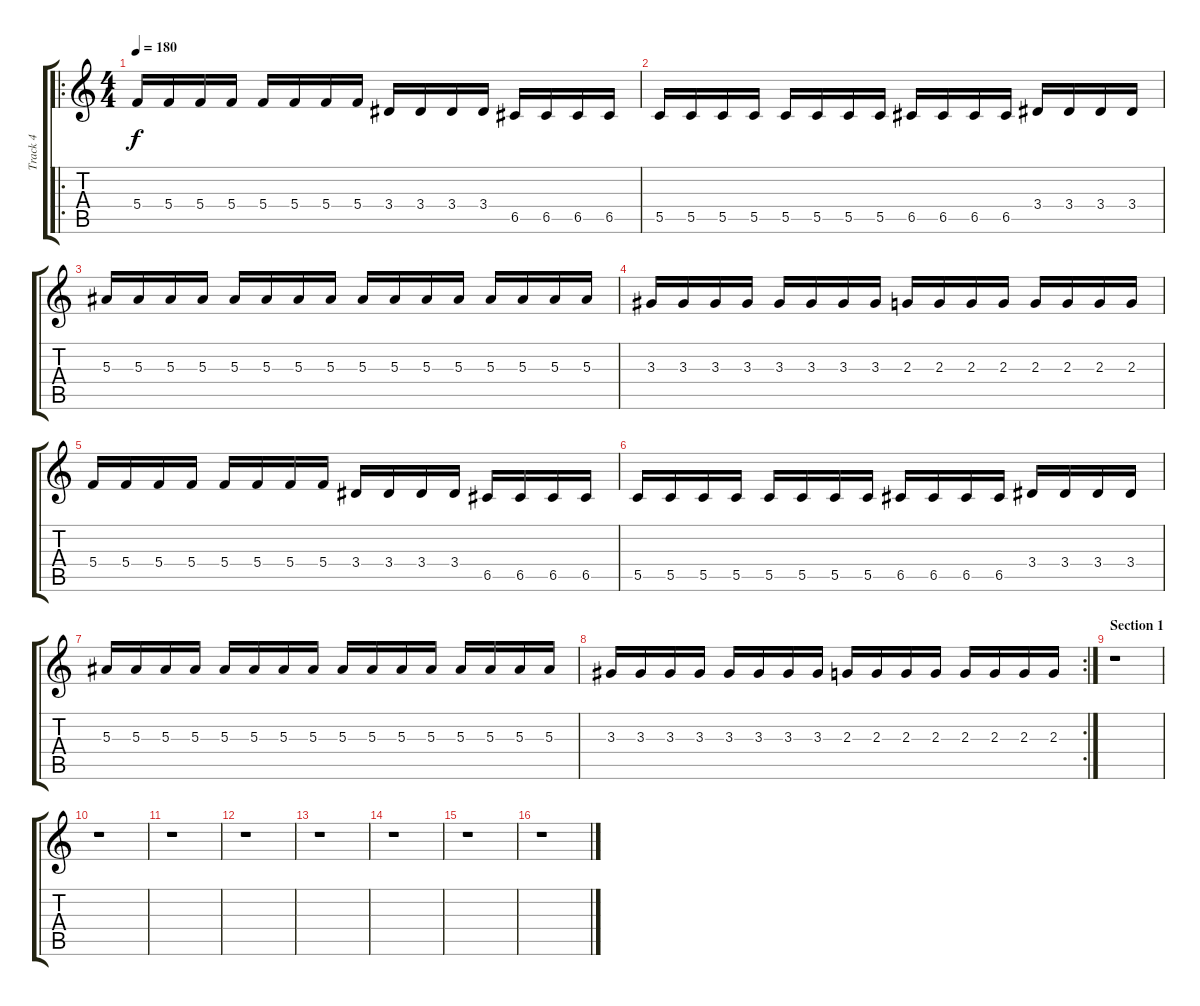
\track ("Track 4" "Track 4") {instrument distortionguitar}
\staff {score tabs}
\tuning (D4 A3 F3 C3 G2 D2) {hide}
\ro
\ts (4 4)
\tempo 180
\clef g2
\ks c
5.4.16{dy f} 5.4.16 5.4.16 5.4.16 5.4.16 5.4.16 5.4.16 5.4.16 3.4.16 3.4.16 3.4.16 3.4.16 6.5.16 6.5.16 6.5.16 6.5.16 |
5.5.16 5.5.16 5.5.16 5.5.16 5.5.16 5.5.16 5.5.16 5.5.16 6.5.16 6.5.16 6.5.16 6.5.16 3.4.16 3.4.16 3.4.16 3.4.16 |
5.3.16 5.3.16 5.3.16 5.3.16 5.3.16 5.3.16 5.3.16 5.3.16 5.3.16 5.3.16 5.3.16 5.3.16 5.3.16 5.3.16 5.3.16 5.3.16 |
3.3.16 3.3.16 3.3.16 3.3.16 3.3.16 3.3.16 3.3.16 3.3.16 2.3.16 2.3.16 2.3.16 2.3.16 2.3.16 2.3.16 2.3.16 2.3.16 |
5.4.16 5.4.16 5.4.16 5.4.16 5.4.16 5.4.16 5.4.16 5.4.16 3.4.16 3.4.16 3.4.16 3.4.16 6.5.16 6.5.16 6.5.16 6.5.16 |
5.5.16 5.5.16 5.5.16 5.5.16 5.5.16 5.5.16 5.5.16 5.5.16 6.5.16 6.5.16 6.5.16 6.5.16 3.4.16 3.4.16 3.4.16 3.4.16 |
5.3.16 5.3.16 5.3.16 5.3.16 5.3.16 5.3.16 5.3.16 5.3.16 5.3.16 5.3.16 5.3.16 5.3.16 5.3.16 5.3.16 5.3.16 5.3.16 |
\rc 2
3.3.16 3.3.16 3.3.16 3.3.16 3.3.16 3.3.16 3.3.16 3.3.16 2.3.16 2.3.16 2.3.16 2.3.16 2.3.16 2.3.16 2.3.16 2.3.16 |
\section ("" "Section 1")
r.1 |
r.1 |
r.1 |
r.1 |
r.1 |
r.1 |
r.1 |
r.1
